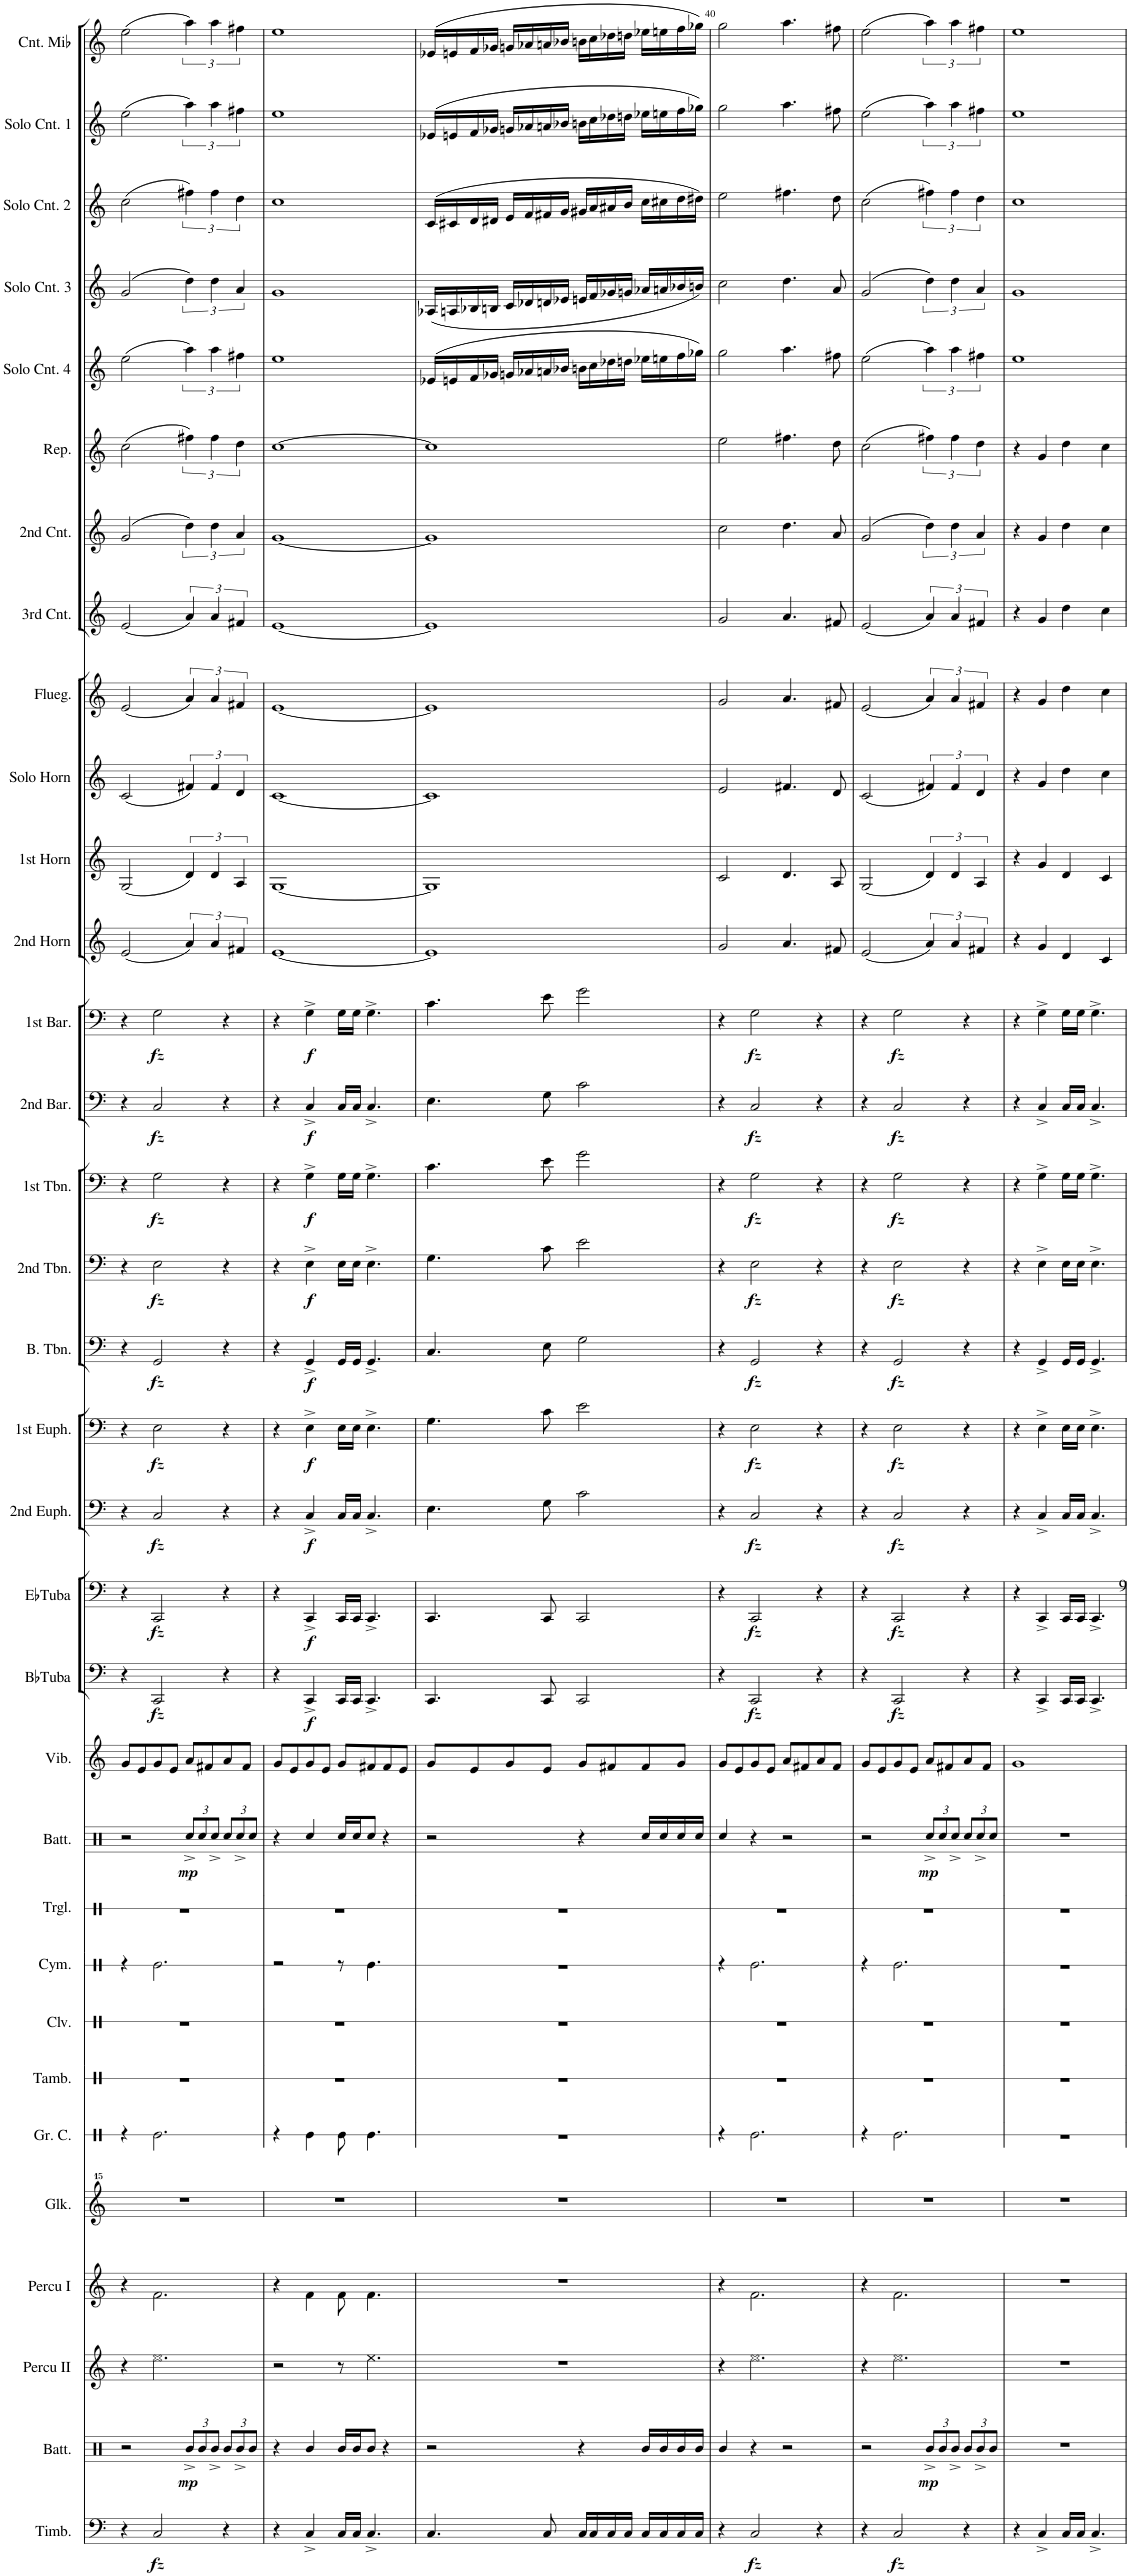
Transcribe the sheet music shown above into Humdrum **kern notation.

**kern	**dynam	**kern	**dynam	**kern	**kern	**kern	**kern	**kern	**kern	**kern	**kern	**kern	**dynam	**kern	**kern	**dynam	**kern	**dynam	**kern	**dynam	**kern	**dynam	**kern	**dynam	**kern	**dynam	**kern	**dynam	**kern	**dynam	**kern	**dynam	**kern	**kern	**kern	**kern	**kern	**kern	**kern	**kern	**kern	**kern	**kern	**kern
*part33	*part33	*part32	*part32	*part31	*part30	*part29	*part28	*part27	*part26	*part25	*part24	*part23	*part23	*part22	*part21	*part21	*part20	*part20	*part19	*part19	*part18	*part18	*part17	*part17	*part16	*part16	*part15	*part15	*part14	*part14	*part13	*part13	*part12	*part11	*part10	*part9	*part8	*part7	*part6	*part5	*part4	*part3	*part2	*part1
*staff33	*staff33	*staff32	*staff32	*staff31	*staff30	*staff29	*staff28	*staff27	*staff26	*staff25	*staff24	*staff23	*staff23	*staff22	*staff21	*staff21	*staff20	*staff20	*staff19	*staff19	*staff18	*staff18	*staff17	*staff17	*staff16	*staff16	*staff15	*staff15	*staff14	*staff14	*staff13	*staff13	*staff12	*staff11	*staff10	*staff9	*staff8	*staff7	*staff6	*staff5	*staff4	*staff3	*staff2	*staff1
*I"Timbales	*	*I"Batterie	*	*I"Percu II	*I"Percu I	*I"Glockenspiel	*I"Grosse caisse	*I"Tambourin	*I"Claves	*I"Cymbale	*I"Triangle	*I"Batterie	*	*I"Vibraphone	*I"BbTuba	*	*I"EbTuba	*	*I"2nd Euphonium	*	*I"1st Euphonium	*	*I"Bass Trombone	*	*I"2nd Trombone	*	*I"1st Trombone	*	*I"2nd Baryton	*	*I"1st Baryton	*	*I"2nd Horn	*I"1st Horn	*I"Solo Horn	*I"Fluegelhorn	*I"3rd Cornet	*I"2nd Cornet	*I"Repiano	*I"Solo Cornet 4	*I"Solo Cornet 3	*I"Solo Cornet 2	*I"Solo Cornet 1	*I"Cornet en Mib
*I'Timb.	*	*I'Batt.	*	*I'Percu II	*I'Percu I	*I'Glk.	*I'Gr. C.	*I'Tamb.	*I'Clv.	*I'Cym.	*I'Trgl.	*I'Batt.	*	*I'Vib.	*I'BbTuba	*	*I'EbTuba	*	*I'2nd Euph.	*	*I'1st Euph.	*	*I'B. Tbn.	*	*I'2nd Tbn.	*	*I'1st Tbn.	*	*I'2nd Bar.	*	*I'1st Bar.	*	*I'2nd Horn	*I'1st Horn	*I'Solo Horn	*I'Flueg.	*I'3rd Cnt.	*I'2nd Cnt.	*I'Rep.	*I'Solo Cnt. 4	*I'Solo Cnt. 3	*I'Solo Cnt. 2	*I'Solo Cnt. 1	*I'Cnt. Mib
!!LO:PB:g=z
*clefF4	*	*clefX	*	*clefG2	*clefG2	*clefG^^2	*clefX	*clefX	*clefX	*clefX	*clefX	*clefX	*	*clefG2	*clefF4	*	*clefF4	*	*clefF4	*	*clefF4	*	*clefF4	*	*clefF4	*	*clefF4	*	*clefF4	*	*clefF4	*	*clefG2	*clefG2	*clefG2	*clefG2	*clefG2	*clefG2	*clefG2	*clefG2	*clefG2	*clefG2	*clefG2	*clefG2
*	*	*	*	*	*	*	*	*	*	*	*	*	*	*	*	*	*	*	*	*	*	*	*	*	*	*	*	*	*ITrd4c7	*	*ITrd4c7	*	*ITrd4c7	*ITrd4c7	*ITrd4c7	*ITrd1c2	*ITrd1c2	*ITrd1c2	*ITrd1c2	*ITrd1c2	*ITrd1c2	*ITrd1c2	*ITrd1c2	*ITrd1c2
*k[]	*	*k[]	*	*k[]	*k[]	*k[]	*k[]	*k[]	*k[]	*k[]	*k[]	*k[]	*	*k[]	*k[]	*	*k[]	*	*k[]	*	*k[]	*	*k[]	*	*k[]	*	*k[]	*	*k[]	*	*k[]	*	*k[]	*k[]	*k[]	*k[]	*k[]	*k[]	*k[]	*k[]	*k[]	*k[]	*k[]	*k[]
*M4/4	*	*M4/4	*	*M4/4	*M4/4	*M4/4	*M4/4	*M4/4	*M4/4	*M4/4	*M4/4	*M4/4	*	*M4/4	*M4/4	*	*M4/4	*	*M4/4	*	*M4/4	*	*M4/4	*	*M4/4	*	*M4/4	*	*M4/4	*	*M4/4	*	*M4/4	*M4/4	*M4/4	*M4/4	*M4/4	*M4/4	*M4/4	*M4/4	*M4/4	*M4/4	*M4/4	*M4/4
=37	=37	=37	=37	=37	=37	=37	=37	=37	=37	=37	=37	=37	=37	=37	=37	=37	=37	=37	=37	=37	=37	=37	=37	=37	=37	=37	=37	=37	=37	=37	=37	=37	=37	=37	=37	=37	=37	=37	=37	=37	=37	=37	=37	=37
4r	.	2r	.	4r	4r	1r	4r	1r	1r	4r	1r	2r	.	8g/L	4r	.	4r	.	4r	.	4r	.	4r	.	4r	.	4r	.	4r	.	4r	.	(2e/	(2G/	(2c/	(2e/	(2e/	(2g/	(2cc\	(2ee\	(2g/	(2cc\	(2ee\	(2ee\
.	.	.	.	.	.	.	.	.	.	.	.	.	.	8e/	.	.	.	.	.	.	.	.	.	.	.	.	.	.	.	.	.	.	.	.	.	.	.	.	.	.	.	.	.	.
!	!LO:DY:b	!	!	!	!	!	!	!	!	!	!	!	!	!	!	!LO:DY:b	!	!LO:DY:b	!	!LO:DY:b	!	!LO:DY:b	!	!LO:DY:b	!	!LO:DY:b	!	!LO:DY:b	!	!LO:DY:b	!	!LO:DY:b	!	!	!	!	!	!	!	!	!	!	!	!
2C/	fz	.	.	2.ee\	2.f\	.	2.Re\	.	.	2.Re\	.	.	.	8g/	2CC/	fz	2CC/	fz	2C/	fz	2E\	fz	2GG/	fz	2E\	fz	2G\	fz	2C/	fz	2G\	fz	.	.	.	.	.	.	.	.	.	.	.	.
.	.	.	.	.	.	.	.	.	.	.	.	.	.	8e/J	.	.	.	.	.	.	.	.	.	.	.	.	.	.	.	.	.	.	.	.	.	.	.	.	.	.	.	.	.	.
*	*	*Xbrackettup	*	*	*	*	*	*	*	*	*	*Xbrackettup	*	*	*	*	*	*	*	*	*	*	*	*	*	*	*	*	*	*	*	*	*	*	*	*	*	*	*	*	*	*	*	*
!	!	!	!LO:DY:b	!	!	!	!	!	!	!	!	!	!LO:DY:b	!	!	!	!	!	!	!	!	!	!	!	!	!	!	!	!	!	!	!	!	!	!	!	!	!	!	!	!	!	!	!
.	.	12R^/L	mp	.	.	.	.	.	.	.	.	12Rcc^/L	mp	8a/L	.	.	.	.	.	.	.	.	.	.	.	.	.	.	.	.	.	.	6a/)	6d/)	6f#X/)	6a/)	6a/)	6dd\)	6ff#X\)	6aa\)	6dd\)	6ff#X\)	6aa\)	6aa\)
.	.	12R/	.	.	.	.	.	.	.	.	.	12Rcc/	.	.	.	.	.	.	.	.	.	.	.	.	.	.	.	.	.	.	.	.	.	.	.	.	.	.	.	.	.	.	.	.
.	.	.	.	.	.	.	.	.	.	.	.	.	.	8f#X/	.	.	.	.	.	.	.	.	.	.	.	.	.	.	.	.	.	.	.	.	.	.	.	.	.	.	.	.	.	.
.	.	12R^/J	.	.	.	.	.	.	.	.	.	12Rcc^/J	.	.	.	.	.	.	.	.	.	.	.	.	.	.	.	.	.	.	.	.	6a/	6d/	6f#/	6a/	6a/	6dd\	6ff#\	6aa\	6dd\	6ff#\	6aa\	6aa\
4r	.	12R/L	.	.	.	.	.	.	.	.	.	12Rcc/L	.	8a/	4r	.	4r	.	4r	.	4r	.	4r	.	4r	.	4r	.	4r	.	4r	.	.	.	.	.	.	.	.	.	.	.	.	.
.	.	12R^/	.	.	.	.	.	.	.	.	.	12Rcc^/	.	.	.	.	.	.	.	.	.	.	.	.	.	.	.	.	.	.	.	.	6f#X/	6A/	6d/	6f#X/	6f#X/	6a/	6dd\	6ff#X\	6a/	6dd\	6ff#X\	6ff#X\
.	.	.	.	.	.	.	.	.	.	.	.	.	.	8f#/J	.	.	.	.	.	.	.	.	.	.	.	.	.	.	.	.	.	.	.	.	.	.	.	.	.	.	.	.	.	.
.	.	12R/J	.	.	.	.	.	.	.	.	.	12Rcc/J	.	.	.	.	.	.	.	.	.	.	.	.	.	.	.	.	.	.	.	.	.	.	.	.	.	.	.	.	.	.	.	.
=38	=38	=38	=38	=38	=38	=38	=38	=38	=38	=38	=38	=38	=38	=38	=38	=38	=38	=38	=38	=38	=38	=38	=38	=38	=38	=38	=38	=38	=38	=38	=38	=38	=38	=38	=38	=38	=38	=38	=38	=38	=38	=38	=38	=38
4r	.	4r	.	2r	4r	1r	4r	1r	1r	2r	1r	4r	.	8g/L	4r	.	4r	.	4r	.	4r	.	4r	.	4r	.	4r	.	4r	.	4r	.	[1e	[1G	[1c	[1e	[1e	[1g	[1cc	1ee	1g	1cc	1ee	1ee
.	.	.	.	.	.	.	.	.	.	.	.	.	.	8e/	.	.	.	.	.	.	.	.	.	.	.	.	.	.	.	.	.	.	.	.	.	.	.	.	.	.	.	.	.	.
!	!	!	!	!	!	!	!	!	!	!	!	!	!	!	!	!LO:DY:b	!	!LO:DY:b	!	!LO:DY:b	!	!LO:DY:b	!	!LO:DY:b	!	!LO:DY:b	!	!LO:DY:b	!	!LO:DY:b	!	!LO:DY:b	!	!	!	!	!	!	!	!	!	!	!	!
4C^/	.	4R/	.	.	4f\	.	4Re\	.	.	.	.	4Rcc/	.	8g/	4CC^/	f	4CC^/	f	4C^/	f	4E^\	f	4GG^/	f	4E^\	f	4G^\	f	4C^/	f	4G^\	f	.	.	.	.	.	.	.	.	.	.	.	.
.	.	.	.	.	.	.	.	.	.	.	.	.	.	8e/J	.	.	.	.	.	.	.	.	.	.	.	.	.	.	.	.	.	.	.	.	.	.	.	.	.	.	.	.	.	.
16C/LL	.	16R/LL	.	8r	8f\	.	8Re\	.	.	8r	.	16Rcc/LL	.	8g/L	16CC/LL	.	16CC/LL	.	16C/LL	.	16E\LL	.	16GG/LL	.	16E\LL	.	16G\LL	.	16C/LL	.	16G\LL	.	.	.	.	.	.	.	.	.	.	.	.	.
16C/JJ	.	16R/J	.	.	.	.	.	.	.	.	.	16Rcc/J	.	.	16CC/JJ	.	16CC/JJ	.	16C/JJ	.	16E\JJ	.	16GG/JJ	.	16E\JJ	.	16G\JJ	.	16C/JJ	.	16G\JJ	.	.	.	.	.	.	.	.	.	.	.	.	.
4.C^/	.	8R/J	.	4.ee\	4.f\	.	4.Re\	.	.	4.Re\	.	8Rcc/J	.	8f#X/	4.CC^/	.	4.CC^/	.	4.C^/	.	4.E^\	.	4.GG^/	.	4.E^\	.	4.G^\	.	4.C^/	.	4.G^\	.	.	.	.	.	.	.	.	.	.	.	.	.
.	.	4r	.	.	.	.	.	.	.	.	.	4r	.	8f#/	.	.	.	.	.	.	.	.	.	.	.	.	.	.	.	.	.	.	.	.	.	.	.	.	.	.	.	.	.	.
.	.	.	.	.	.	.	.	.	.	.	.	.	.	8e/J	.	.	.	.	.	.	.	.	.	.	.	.	.	.	.	.	.	.	.	.	.	.	.	.	.	.	.	.	.	.
=39	=39	=39	=39	=39	=39	=39	=39	=39	=39	=39	=39	=39	=39	=39	=39	=39	=39	=39	=39	=39	=39	=39	=39	=39	=39	=39	=39	=39	=39	=39	=39	=39	=39	=39	=39	=39	=39	=39	=39	=39	=39	=39	=39	=39
4.C/	.	2r	.	1r	1r	1r	1r	1r	1r	1r	1r	2r	.	8g/L	4.CC/	.	4.CC/	.	4.E\	.	4.G\	.	4.C/	.	4.G\	.	4.c\	.	4.E\	.	4.c\	.	1e]	1G]	1c]	1e]	1e]	1g]	1cc]	(16e-X/LL	(16A-X/LL	(16c/LL	(16e-X/LL	(16e-X/LL
.	.	.	.	.	.	.	.	.	.	.	.	.	.	.	.	.	.	.	.	.	.	.	.	.	.	.	.	.	.	.	.	.	.	.	.	.	.	.	.	16en/	16An/	16c#X/	16en/	16en/
.	.	.	.	.	.	.	.	.	.	.	.	.	.	8e/	.	.	.	.	.	.	.	.	.	.	.	.	.	.	.	.	.	.	.	.	.	.	.	.	.	16f/	16B-X/	16d/	16f/	16f/
.	.	.	.	.	.	.	.	.	.	.	.	.	.	.	.	.	.	.	.	.	.	.	.	.	.	.	.	.	.	.	.	.	.	.	.	.	.	.	.	16g-X/JJ	16Bn/JJ	16d#X/JJ	16g-X/JJ	16g-X/JJ
.	.	.	.	.	.	.	.	.	.	.	.	.	.	8g/	.	.	.	.	.	.	.	.	.	.	.	.	.	.	.	.	.	.	.	.	.	.	.	.	.	16gn/LL	16c/LL	16e/LL	16gn/LL	16gn/LL
.	.	.	.	.	.	.	.	.	.	.	.	.	.	.	.	.	.	.	.	.	.	.	.	.	.	.	.	.	.	.	.	.	.	.	.	.	.	.	.	16a-X/	16d-X/	16f/	16a-X/	16a-X/
8C/	.	.	.	.	.	.	.	.	.	.	.	.	.	8e/J	8CC/	.	8CC/	.	8G\	.	8c\	.	8E\	.	8c\	.	8e\	.	8G\	.	8e\	.	.	.	.	.	.	.	.	16an/	16dn/	16f#X/	16an/	16an/
.	.	.	.	.	.	.	.	.	.	.	.	.	.	.	.	.	.	.	.	.	.	.	.	.	.	.	.	.	.	.	.	.	.	.	.	.	.	.	.	16b-X/JJ	16e-X/JJ	16g/JJ	16b-X/JJ	16b-X/JJ
16C/LL	.	4r	.	.	.	.	.	.	.	.	.	4r	.	8g/L	2CC/	.	2CC/	.	2c\	.	2e\	.	2G\	.	2e\	.	2g\	.	2c\	.	2g\	.	.	.	.	.	.	.	.	16bn\LL	16en/LL	16g#X/LL	16bn\LL	16bn\LL
16C/	.	.	.	.	.	.	.	.	.	.	.	.	.	.	.	.	.	.	.	.	.	.	.	.	.	.	.	.	.	.	.	.	.	.	.	.	.	.	.	16cc\	16f/	16a/	16cc\	16cc\
16C/	.	.	.	.	.	.	.	.	.	.	.	.	.	8f#X/	.	.	.	.	.	.	.	.	.	.	.	.	.	.	.	.	.	.	.	.	.	.	.	.	.	16dd-X\	16g-X/	16a#X/	16dd-X\	16dd-X\
16C/JJ	.	.	.	.	.	.	.	.	.	.	.	.	.	.	.	.	.	.	.	.	.	.	.	.	.	.	.	.	.	.	.	.	.	.	.	.	.	.	.	16ddn\JJ	16gn/JJ	16b/JJ	16ddn\JJ	16ddn\JJ
16C/LL	.	16R/LL	.	.	.	.	.	.	.	.	.	16Rcc/LL	.	8f#/	.	.	.	.	.	.	.	.	.	.	.	.	.	.	.	.	.	.	.	.	.	.	.	.	.	16ee-X\LL	16a-X/LL	16cc\LL	16ee-X\LL	16ee-X\LL
16C/	.	16R/	.	.	.	.	.	.	.	.	.	16Rcc/	.	.	.	.	.	.	.	.	.	.	.	.	.	.	.	.	.	.	.	.	.	.	.	.	.	.	.	16een\	16an/	16cc#X\	16een\	16een\
16C/	.	16R/	.	.	.	.	.	.	.	.	.	16Rcc/	.	8g/J	.	.	.	.	.	.	.	.	.	.	.	.	.	.	.	.	.	.	.	.	.	.	.	.	.	16ff\	16b-X/	16dd\	16ff\	16ff\
16C/JJ	.	16R/JJ	.	.	.	.	.	.	.	.	.	16Rcc/JJ	.	.	.	.	.	.	.	.	.	.	.	.	.	.	.	.	.	.	.	.	.	.	.	.	.	.	.	16gg-X\JJ)	16bn/JJ)	16dd#X\JJ)	16gg-X\JJ)	16gg-X\JJ)
=40	=40	=40	=40	=40	=40	=40	=40	=40	=40	=40	=40	=40	=40	=40	=40	=40	=40	=40	=40	=40	=40	=40	=40	=40	=40	=40	=40	=40	=40	=40	=40	=40	=40	=40	=40	=40	=40	=40	=40	=40	=40	=40	=40	=40
4r	.	4R/	.	4r	4r	1r	4r	1r	1r	4r	1r	4Rcc/	.	8g/L	4r	.	4r	.	4r	.	4r	.	4r	.	4r	.	4r	.	4r	.	4r	.	2g/	2c/	2e/	2g/	2g/	2cc\	2ee\	2gg\	2cc\	2ee\	2gg\	2gg\
.	.	.	.	.	.	.	.	.	.	.	.	.	.	8e/	.	.	.	.	.	.	.	.	.	.	.	.	.	.	.	.	.	.	.	.	.	.	.	.	.	.	.	.	.	.
!	!LO:DY:b	!	!	!	!	!	!	!	!	!	!	!	!	!	!	!LO:DY:b	!	!LO:DY:b	!	!LO:DY:b	!	!LO:DY:b	!	!LO:DY:b	!	!LO:DY:b	!	!LO:DY:b	!	!LO:DY:b	!	!LO:DY:b	!	!	!	!	!	!	!	!	!	!	!	!
2C/	fz	4r	.	2.ee\	2.f\	.	2.Re\	.	.	2.Re\	.	4r	.	8g/	2CC/	fz	2CC/	fz	2C/	fz	2E\	fz	2GG/	fz	2E\	fz	2G\	fz	2C/	fz	2G\	fz	.	.	.	.	.	.	.	.	.	.	.	.
.	.	.	.	.	.	.	.	.	.	.	.	.	.	8e/J	.	.	.	.	.	.	.	.	.	.	.	.	.	.	.	.	.	.	.	.	.	.	.	.	.	.	.	.	.	.
.	.	2r	.	.	.	.	.	.	.	.	.	2r	.	8a/L	.	.	.	.	.	.	.	.	.	.	.	.	.	.	.	.	.	.	4.a/	4.d/	4.f#X/	4.a/	4.a/	4.dd\	4.ff#X\	4.aa\	4.dd\	4.ff#X\	4.aa\	4.aa\
.	.	.	.	.	.	.	.	.	.	.	.	.	.	8f#X/	.	.	.	.	.	.	.	.	.	.	.	.	.	.	.	.	.	.	.	.	.	.	.	.	.	.	.	.	.	.
4r	.	.	.	.	.	.	.	.	.	.	.	.	.	8a/	4r	.	4r	.	4r	.	4r	.	4r	.	4r	.	4r	.	4r	.	4r	.	.	.	.	.	.	.	.	.	.	.	.	.
.	.	.	.	.	.	.	.	.	.	.	.	.	.	8f#/J	.	.	.	.	.	.	.	.	.	.	.	.	.	.	.	.	.	.	8f#X/	8A/	8d/	8f#X/	8f#X/	8a/	8dd\	8ff#X\	8a/	8dd\	8ff#X\	8ff#X\
=41	=41	=41	=41	=41	=41	=41	=41	=41	=41	=41	=41	=41	=41	=41	=41	=41	=41	=41	=41	=41	=41	=41	=41	=41	=41	=41	=41	=41	=41	=41	=41	=41	=41	=41	=41	=41	=41	=41	=41	=41	=41	=41	=41	=41
4r	.	2r	.	4r	4r	1r	4r	1r	1r	4r	1r	2r	.	8g/L	4r	.	4r	.	4r	.	4r	.	4r	.	4r	.	4r	.	4r	.	4r	.	(2e/	(2G/	(2c/	(2e/	(2e/	(2g/	(2cc\	(2ee\	(2g/	(2cc\	(2ee\	(2ee\
.	.	.	.	.	.	.	.	.	.	.	.	.	.	8e/	.	.	.	.	.	.	.	.	.	.	.	.	.	.	.	.	.	.	.	.	.	.	.	.	.	.	.	.	.	.
!	!LO:DY:b	!	!	!	!	!	!	!	!	!	!	!	!	!	!	!LO:DY:b	!	!LO:DY:b	!	!LO:DY:b	!	!LO:DY:b	!	!LO:DY:b	!	!LO:DY:b	!	!LO:DY:b	!	!LO:DY:b	!	!LO:DY:b	!	!	!	!	!	!	!	!	!	!	!	!
2C/	fz	.	.	2.ee\	2.f\	.	2.Re\	.	.	2.Re\	.	.	.	8g/	2CC/	fz	2CC/	fz	2C/	fz	2E\	fz	2GG/	fz	2E\	fz	2G\	fz	2C/	fz	2G\	fz	.	.	.	.	.	.	.	.	.	.	.	.
.	.	.	.	.	.	.	.	.	.	.	.	.	.	8e/J	.	.	.	.	.	.	.	.	.	.	.	.	.	.	.	.	.	.	.	.	.	.	.	.	.	.	.	.	.	.
!	!	!	!LO:DY:b	!	!	!	!	!	!	!	!	!	!LO:DY:b	!	!	!	!	!	!	!	!	!	!	!	!	!	!	!	!	!	!	!	!	!	!	!	!	!	!	!	!	!	!	!
.	.	12R^/L	mp	.	.	.	.	.	.	.	.	12Rcc^/L	mp	8a/L	.	.	.	.	.	.	.	.	.	.	.	.	.	.	.	.	.	.	6a/)	6d/)	6f#X/)	6a/)	6a/)	6dd\)	6ff#X\)	6aa\)	6dd\)	6ff#X\)	6aa\)	6aa\)
.	.	12R/	.	.	.	.	.	.	.	.	.	12Rcc/	.	.	.	.	.	.	.	.	.	.	.	.	.	.	.	.	.	.	.	.	.	.	.	.	.	.	.	.	.	.	.	.
.	.	.	.	.	.	.	.	.	.	.	.	.	.	8f#X/	.	.	.	.	.	.	.	.	.	.	.	.	.	.	.	.	.	.	.	.	.	.	.	.	.	.	.	.	.	.
.	.	12R^/J	.	.	.	.	.	.	.	.	.	12Rcc^/J	.	.	.	.	.	.	.	.	.	.	.	.	.	.	.	.	.	.	.	.	6a/	6d/	6f#/	6a/	6a/	6dd\	6ff#\	6aa\	6dd\	6ff#\	6aa\	6aa\
4r	.	12R/L	.	.	.	.	.	.	.	.	.	12Rcc/L	.	8a/	4r	.	4r	.	4r	.	4r	.	4r	.	4r	.	4r	.	4r	.	4r	.	.	.	.	.	.	.	.	.	.	.	.	.
.	.	12R^/	.	.	.	.	.	.	.	.	.	12Rcc^/	.	.	.	.	.	.	.	.	.	.	.	.	.	.	.	.	.	.	.	.	6f#X/	6A/	6d/	6f#X/	6f#X/	6a/	6dd\	6ff#X\	6a/	6dd\	6ff#X\	6ff#X\
.	.	.	.	.	.	.	.	.	.	.	.	.	.	8f#/J	.	.	.	.	.	.	.	.	.	.	.	.	.	.	.	.	.	.	.	.	.	.	.	.	.	.	.	.	.	.
.	.	12R/J	.	.	.	.	.	.	.	.	.	12Rcc/J	.	.	.	.	.	.	.	.	.	.	.	.	.	.	.	.	.	.	.	.	.	.	.	.	.	.	.	.	.	.	.	.
=42	=42	=42	=42	=42	=42	=42	=42	=42	=42	=42	=42	=42	=42	=42	=42	=42	=42	=42	=42	=42	=42	=42	=42	=42	=42	=42	=42	=42	=42	=42	=42	=42	=42	=42	=42	=42	=42	=42	=42	=42	=42	=42	=42	=42
4r	.	1r	.	1r	1r	1r	1r	1r	1r	1r	1r	1r	.	1g	4r	.	4r	.	4r	.	4r	.	4r	.	4r	.	4r	.	4r	.	4r	.	4r	4r	4r	4r	4r	4r	4r	1ee	1g	1cc	1ee	1ee
4C^/	.	.	.	.	.	.	.	.	.	.	.	.	.	.	4CC^/	.	4CC^/	.	4C^/	.	4E^\	.	4GG^/	.	4E^\	.	4G^\	.	4C^/	.	4G^\	.	4g/	4g/	4g/	4g/	4g/	4g/	4g/	.	.	.	.	.
16C/LL	.	.	.	.	.	.	.	.	.	.	.	.	.	.	16CC/LL	.	16CC/LL	.	16C/LL	.	16E\LL	.	16GG/LL	.	16E\LL	.	16G\LL	.	16C/LL	.	16G\LL	.	4d/	4d/	4dd\	4dd\	4dd\	4dd\	4dd\	.	.	.	.	.
16C/JJ	.	.	.	.	.	.	.	.	.	.	.	.	.	.	16CC/JJ	.	16CC/JJ	.	16C/JJ	.	16E\JJ	.	16GG/JJ	.	16E\JJ	.	16G\JJ	.	16C/JJ	.	16G\JJ	.	.	.	.	.	.	.	.	.	.	.	.	.
4.C^/	.	.	.	.	.	.	.	.	.	.	.	.	.	.	4.CC^/	.	4.CC^/	.	4.C^/	.	4.E^\	.	4.GG^/	.	4.E^\	.	4.G^\	.	4.C^/	.	4.G^\	.	.	.	.	.	.	.	.	.	.	.	.	.
.	.	.	.	.	.	.	.	.	.	.	.	.	.	.	.	.	.	.	.	.	.	.	.	.	.	.	.	.	.	.	.	.	4c/	4c/	4cc\	4cc\	4cc\	4cc\	4cc\	.	.	.	.	.
=	=	=	=	=	=	=	=	=	=	=	=	=	=	=	=	=	=	=	=	=	=	=	=	=	=	=	=	=	=	=	=	=	=	=	=	=	=	=	=	=	=	=	=	=
*-	*-	*-	*-	*-	*-	*-	*-	*-	*-	*-	*-	*-	*-	*-	*-	*-	*-	*-	*-	*-	*-	*-	*-	*-	*-	*-	*-	*-	*-	*-	*-	*-	*-	*-	*-	*-	*-	*-	*-	*-	*-	*-	*-	*-
